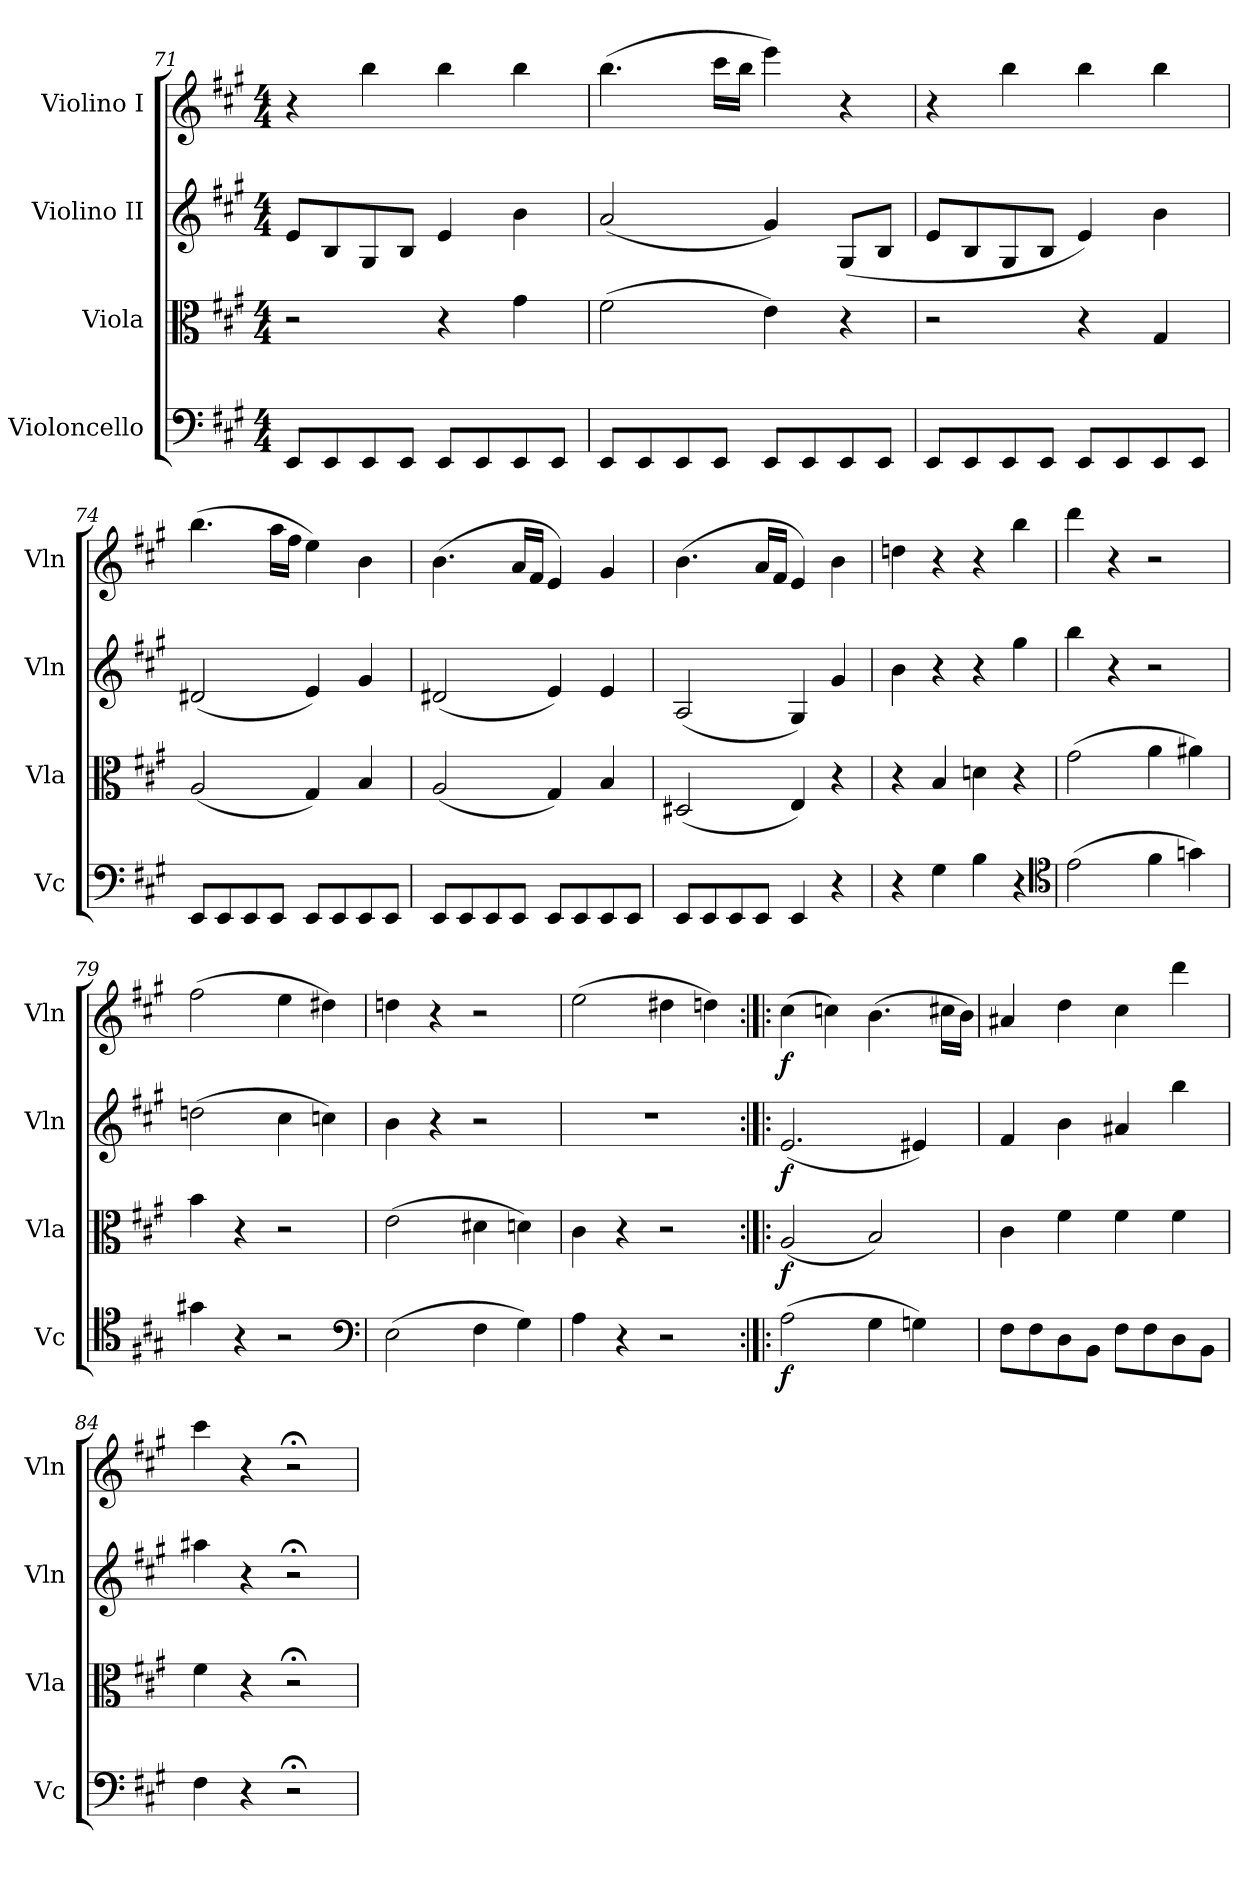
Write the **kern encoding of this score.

**kern	**dynam	**kern	**dynam	**kern	**dynam	**kern	**dynam
*part4	*part4	*part3	*part3	*part2	*part2	*part1	*part1
*staff4	*staff4	*staff3	*staff3	*staff2	*staff2	*staff1	*staff1
*I"Violoncello	*	*I"Viola	*	*I"Violino II	*	*I"Violino I	*
*I'Vc	*	*I'Vla	*	*I'Vln	*	*I'Vln	*
*clefF4	*	*clefC3	*	*clefG2	*	*clefG2	*
*k[f#c#g#]	*	*k[f#c#g#]	*	*k[f#c#g#]	*	*k[f#c#g#]	*
*A:	*	*A:	*	*A:	*	*A:	*
*M4/4	*	*M4/4	*	*M4/4	*	*M4/4	*
=71	=71	=71	=71	=71	=71	=71	=71
8EEL	.	2r	.	8eL	.	4r	.
8EE	.	.	.	8B	.	.	.
8EE	.	.	.	8G#	.	4bb	.
8EEJ	.	.	.	8BJ	.	.	.
8EEL	.	4r	.	4e	.	4bb	.
8EE	.	.	.	.	.	.	.
8EE	.	4g#	.	4b	.	4bb	.
8EEJ	.	.	.	.	.	.	.
=72	=72	=72	=72	=72	=72	=72	=72
8EEL	.	(2f#	.	(2a	.	(4.bb	.
8EE	.	.	.	.	.	.	.
8EE	.	.	.	.	.	.	.
8EEJ	.	.	.	.	.	16ccc#LL	.
.	.	.	.	.	.	16bbJJ	.
8EEL	.	4e)	.	4g#)	.	4eee)	.
8EE	.	.	.	.	.	.	.
8EE	.	4r	.	(8G#L	.	4r	.
8EEJ	.	.	.	8BJ	.	.	.
=73	=73	=73	=73	=73	=73	=73	=73
8EEL	.	2r	.	8eL	.	4r	.
8EE	.	.	.	8B	.	.	.
8EE	.	.	.	8G#	.	4bb	.
8EEJ	.	.	.	8BJ	.	.	.
8EEL	.	4r	.	4e)	.	4bb	.
8EE	.	.	.	.	.	.	.
8EE	.	4G#	.	4b	.	4bb	.
8EEJ	.	.	.	.	.	.	.
=74	=74	=74	=74	=74	=74	=74	=74
8EEL	.	(2A	.	(2d#X	.	(4.bb	.
8EE	.	.	.	.	.	.	.
8EE	.	.	.	.	.	.	.
8EEJ	.	.	.	.	.	16aaLL	.
.	.	.	.	.	.	16ff#JJ	.
8EEL	.	4G#)	.	4e)	.	4ee)	.
8EE	.	.	.	.	.	.	.
8EE	.	4B	.	4g#	.	4b	.
8EEJ	.	.	.	.	.	.	.
!!LO:PB:g=z
=75	=75	=75	=75	=75	=75	=75	=75
8EEL	.	(2A	.	(2d#X	.	(4.b	.
8EE	.	.	.	.	.	.	.
8EE	.	.	.	.	.	.	.
8EEJ	.	.	.	.	.	16aLL	.
.	.	.	.	.	.	16f#JJ	.
8EEL	.	4G#)	.	4e)	.	4e)	.
8EE	.	.	.	.	.	.	.
8EE	.	4B	.	4e	.	4g#	.
8EEJ	.	.	.	.	.	.	.
=76	=76	=76	=76	=76	=76	=76	=76
8EEL	.	(2D#X	.	(2A	.	(4.b	.
8EE	.	.	.	.	.	.	.
8EE	.	.	.	.	.	.	.
8EEJ	.	.	.	.	.	16aLL	.
.	.	.	.	.	.	16f#JJ	.
4EE	.	4E)	.	4G#)	.	4e)	.
4r	.	4r	.	4g#	.	4b	.
=77	=77	=77	=77	=77	=77	=77	=77
4r	.	4r	.	4b	.	4ddn	.
4G#	.	4B	.	4r	.	4r	.
4B	.	4dn	.	4r	.	4r	.
4r	.	4r	.	4gg#	.	4bb	.
*clefC4	*	*	*	*	*	*	*
=78	=78	=78	=78	=78	=78	=78	=78
(2e	.	(2g#	.	4bb	.	4ddd	.
.	.	.	.	4r	.	4r	.
4f#	.	4a	.	2r	.	2r	.
4gn)	.	4a#X)	.	.	.	.	.
=79	=79	=79	=79	=79	=79	=79	=79
4g#X	.	4b	.	(2ddn	.	(2ff#	.
4r	.	4r	.	.	.	.	.
2r	.	2r	.	4cc#	.	4ee	.
.	.	.	.	4ccn)	.	4dd#X)	.
*clefF4	*	*	*	*	*	*	*
=80	=80	=80	=80	=80	=80	=80	=80
(2E	.	(2e	.	4b	.	4ddn	.
.	.	.	.	4r	.	4r	.
4F#	.	4d#X	.	2r	.	2r	.
4G#)	.	4dn)	.	.	.	.	.
=81	=81	=81	=81	=81	=81	=81	=81
4A	.	4c#	.	1r	.	(2ee	.
4r	.	4r	.	.	.	.	.
2r	.	2r	.	.	.	4dd#X	.
.	.	.	.	.	.	4ddn)	.
=82:|!|:	=82:|!|:	=82:|!|:	=82:|!|:	=82:|!|:	=82:|!|:	=82:|!|:	=82:|!|:
(2A	f	(2A	f	(2.e	f	(4cc#	f
.	.	.	.	.	.	4ccn)	.
4G#	.	2B)	.	.	.	(4.b	.
4Gn)	.	.	.	4e#X)	.	.	.
.	.	.	.	.	.	16cc#XLL	.
.	.	.	.	.	.	16bJJ)	.
=83	=83	=83	=83	=83	=83	=83	=83
8F#L	.	4c#	.	4f#	.	4a#X	.
8F#	.	.	.	.	.	.	.
8D	.	4f#	.	4b	.	4dd	.
8BBJ	.	.	.	.	.	.	.
8F#L	.	4f#	.	4a#X	.	4cc#	.
8F#	.	.	.	.	.	.	.
8D	.	4f#	.	4bb	.	4ddd	.
8BBJ	.	.	.	.	.	.	.
=84	=84	=84	=84	=84	=84	=84	=84
4F#	.	4f#	.	4aa#X	.	4ccc#	.
4r	.	4r	.	4r	.	4r	.
2r;<	.	2r;<	.	2r;<	.	2r;<	.
=	=	=	=	=	=	=	=
*-	*-	*-	*-	*-	*-	*-	*-
